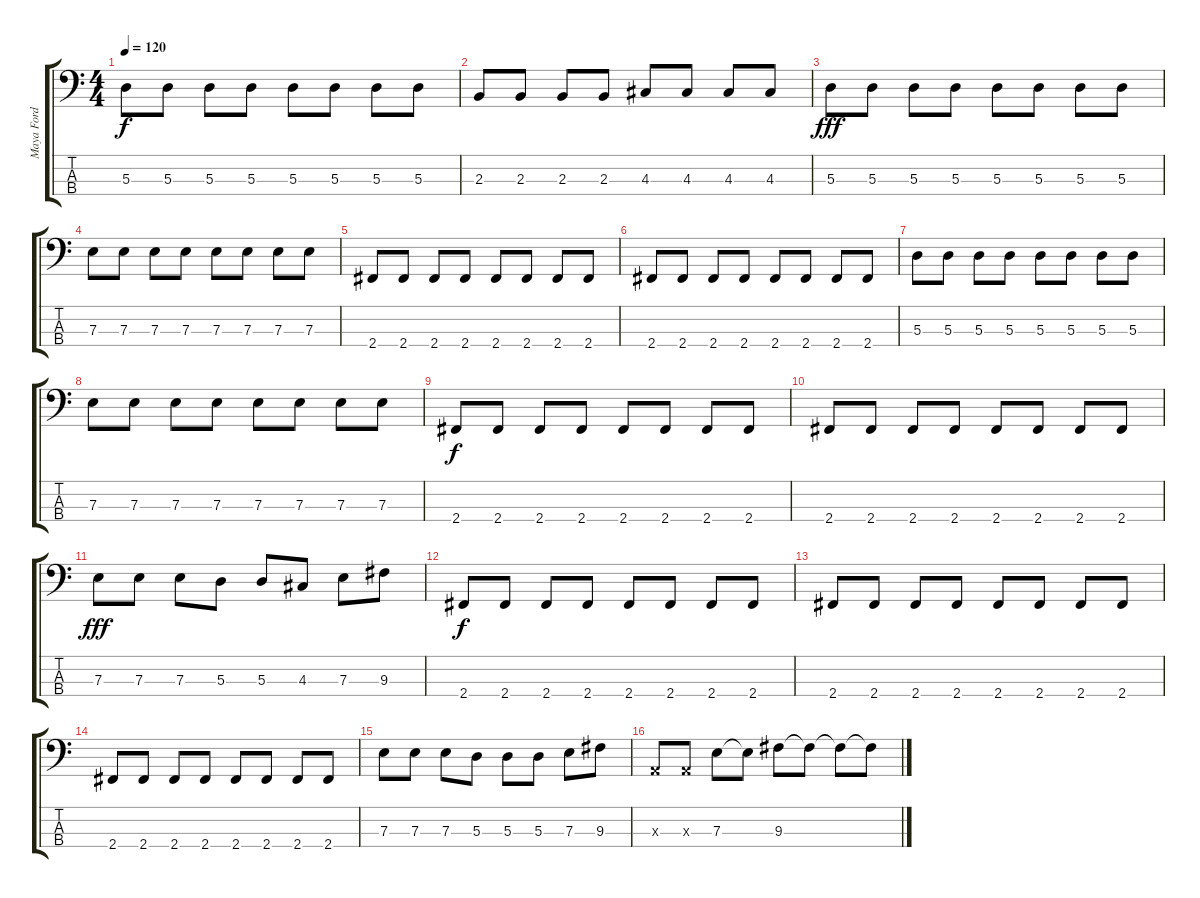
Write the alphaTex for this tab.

\track ("Maya Ford" "Maya Ford") {instrument electricbassfinger}
\staff {score tabs}
\tuning (G2 D2 A1 E1) {hide}
\ts (4 4)
\tempo 120
\clef f4
\ks c
5.3.8{dy f} 5.3.8 5.3.8 5.3.8 5.3.8 5.3.8 5.3.8 5.3.8 |
2.3.8 2.3.8 2.3.8 2.3.8 4.3.8 4.3.8 4.3.8 4.3.8 |
5.3.8{dy fff} 5.3.8 5.3.8 5.3.8 5.3.8 5.3.8 5.3.8 5.3.8 |
7.3.8 7.3.8 7.3.8 7.3.8 7.3.8 7.3.8 7.3.8 7.3.8 |
2.4.8 2.4.8 2.4.8 2.4.8 2.4.8 2.4.8 2.4.8 2.4.8 |
2.4.8 2.4.8 2.4.8 2.4.8 2.4.8 2.4.8 2.4.8 2.4.8 |
5.3.8 5.3.8 5.3.8 5.3.8 5.3.8 5.3.8 5.3.8 5.3.8 |
7.3.8 7.3.8 7.3.8 7.3.8 7.3.8 7.3.8 7.3.8 7.3.8 |
2.4.8{dy f} 2.4.8 2.4.8 2.4.8 2.4.8 2.4.8 2.4.8 2.4.8 |
2.4.8 2.4.8 2.4.8 2.4.8 2.4.8 2.4.8 2.4.8 2.4.8 |
7.3.8{dy fff} 7.3.8 7.3.8 5.3.8 5.3.8 4.3.8 7.3.8 9.3.8 |
2.4.8{dy f} 2.4.8 2.4.8 2.4.8 2.4.8 2.4.8 2.4.8 2.4.8 |
2.4.8 2.4.8 2.4.8 2.4.8 2.4.8 2.4.8 2.4.8 2.4.8 |
2.4.8 2.4.8 2.4.8 2.4.8 2.4.8 2.4.8 2.4.8 2.4.8 |
7.3.8 7.3.8 7.3.8 5.3.8 5.3.8 5.3.8 7.3.8 9.3.8 |
0.3{x}.8 0.3{x}.8 7.3.8 7.3{t}.8 9.3.8 9.3{t}.8 9.3{t}.8 9.3{t}.8
